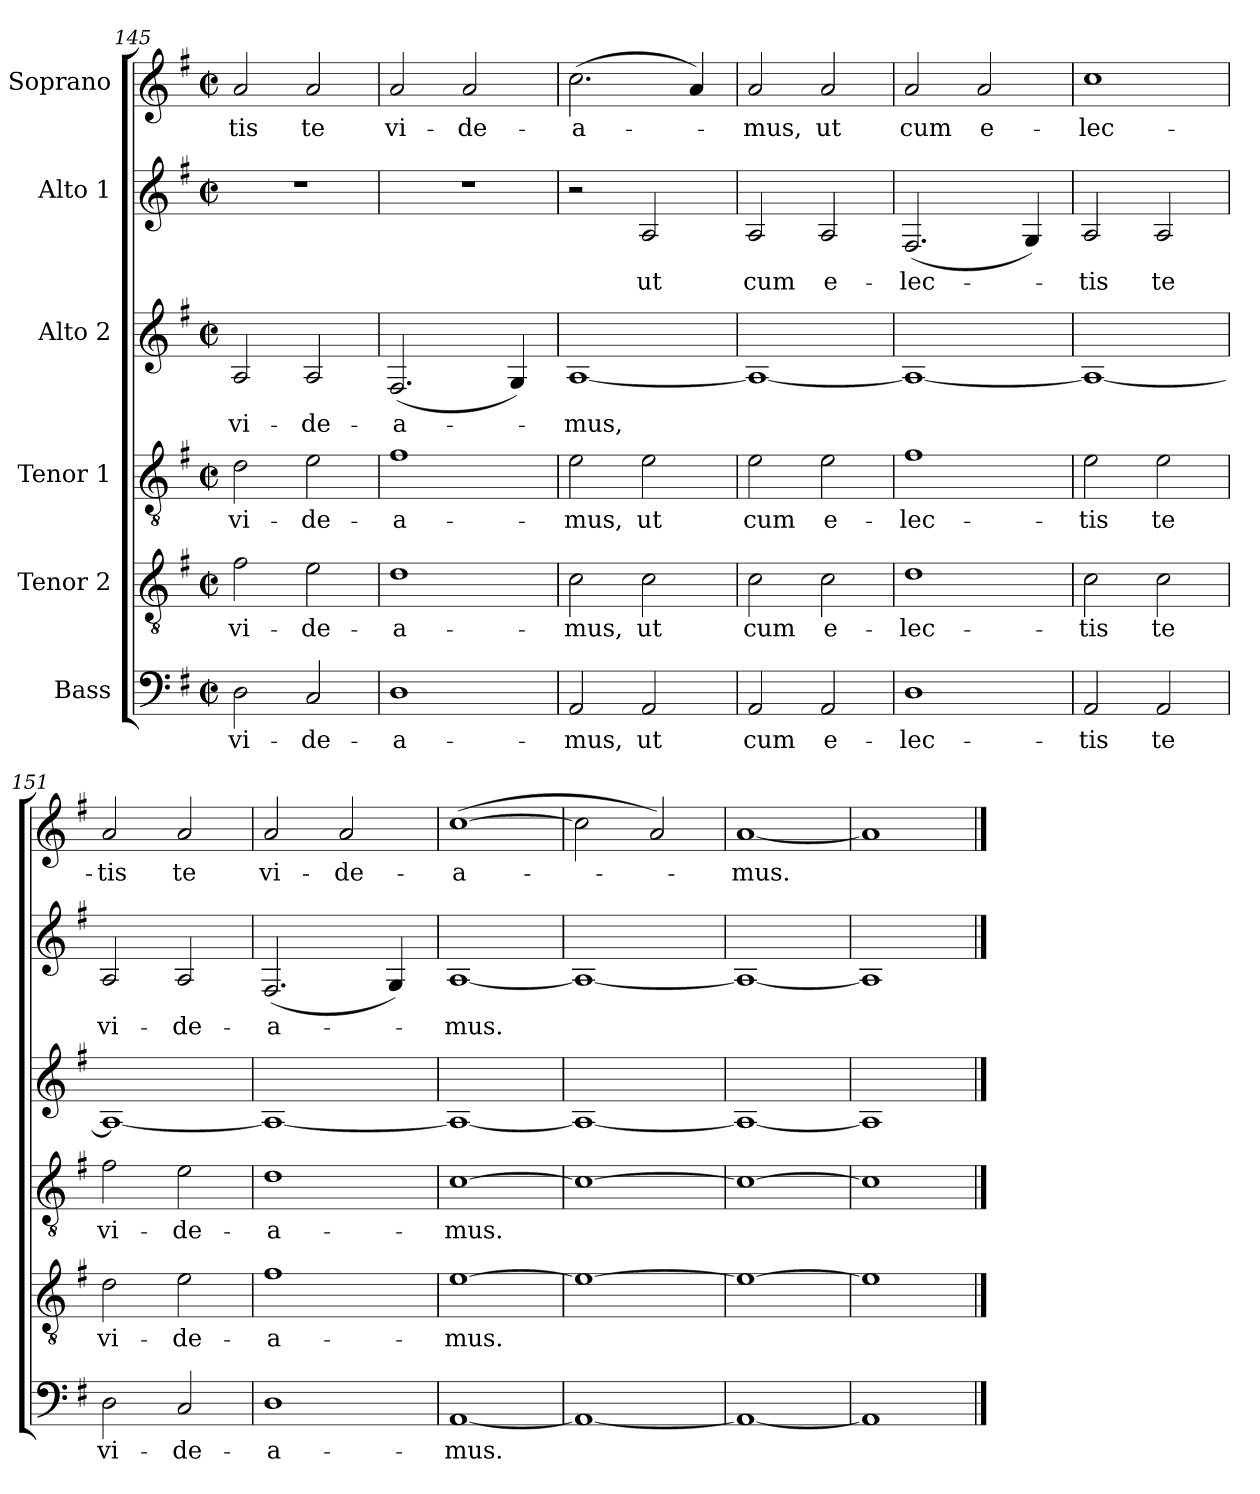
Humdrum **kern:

**kern	**text	**kern	**text	**kern	**text	**kern	**text	**kern	**text	**kern	**text
*part6	*part6	*part5	*part5	*part4	*part4	*part3	*part3	*part2	*part2	*part1	*part1
*staff6	*staff6	*staff5	*staff5	*staff4	*staff4	*staff3	*staff3	*staff2	*staff2	*staff1	*staff1
*I"Bass	*	*I"Tenor 2	*	*I"Tenor 1	*	*I"Alto 2	*	*I"Alto 1	*	*I"Soprano	*
*clefF4	*	*clefGv2	*	*clefGv2	*	*clefG2	*	*clefG2	*	*clefG2	*
*k[f#]	*	*k[f#]	*	*k[f#]	*	*k[f#]	*	*k[f#]	*	*k[f#]	*
*G:	*	*G:	*	*G:	*	*G:	*	*G:	*	*G:	*
*M2/2	*	*M2/2	*	*M2/2	*	*M2/2	*	*M2/2	*	*M2/2	*
*met(c|)	*	*met(c|)	*	*met(c|)	*	*met(c|)	*	*met(c|)	*	*met(c|)	*
=145	=145	=145	=145	=145	=145	=145	=145	=145	=145	=145	=145
!	!LO:LY:b	!	!LO:LY:b	!	!LO:LY:b	!	!LO:LY:b	!	!	!	!LO:LY:b
2D\	vi-	2f#\	vi-	2d\	vi-	2A/	vi-	1r	.	2a/	-tis
!	!LO:LY:b	!	!LO:LY:b	!	!LO:LY:b	!	!LO:LY:b	!	!	!	!LO:LY:b
2C/	-de-	2e\	-de-	2e\	-de-	2A/	-de-	.	.	2a/	te
=146	=146	=146	=146	=146	=146	=146	=146	=146	=146	=146	=146
!	!LO:LY:b	!	!LO:LY:b	!	!LO:LY:b	!	!LO:LY:b	!	!	!	!LO:LY:b
1D	-a-	1d	-a-	1f#	-a-	(<2.F#/	-a-	1r	.	2a/	vi-
!	!	!	!	!	!	!	!	!	!	!	!LO:LY:b
.	.	.	.	.	.	.	.	.	.	2a/	-de-
.	.	.	.	.	.	4G/)	.	.	.	.	.
=147	=147	=147	=147	=147	=147	=147	=147	=147	=147	=147	=147
!	!LO:LY:b	!	!LO:LY:b	!	!LO:LY:b	!	!LO:LY:b	!	!	!	!LO:LY:b
2AA/	-mus,	2c\	-mus,	2e\	-mus,	[1A	-mus,	2r	.	(>2.cc\	-a-
!	!LO:LY:b	!	!LO:LY:b	!	!LO:LY:b	!	!	!	!LO:LY:b	!	!
2AA/	ut	2c\	ut	2e\	ut	.	.	2A/	ut	.	.
.	.	.	.	.	.	.	.	.	.	4a/)	.
!!LO:LB:g=z
=148	=148	=148	=148	=148	=148	=148	=148	=148	=148	=148	=148
!	!LO:LY:b	!	!LO:LY:b	!	!LO:LY:b	!	!	!	!LO:LY:b	!	!LO:LY:b
2AA/	cum	2c\	cum	2e\	cum	1A_	.	2A/	cum	2a/	-mus,
!	!LO:LY:b	!	!LO:LY:b	!	!LO:LY:b	!	!	!	!LO:LY:b	!	!LO:LY:b
2AA/	e-	2c\	e-	2e\	e-	.	.	2A/	e-	2a/	ut
=149	=149	=149	=149	=149	=149	=149	=149	=149	=149	=149	=149
!	!LO:LY:b	!	!LO:LY:b	!	!LO:LY:b	!	!	!	!LO:LY:b	!	!LO:LY:b
1D	-lec-	1d	-lec-	1f#	-lec-	1A_	.	(<2.F#/	-lec-	2a/	cum
!	!	!	!	!	!	!	!	!	!	!	!LO:LY:b
.	.	.	.	.	.	.	.	.	.	2a/	e-
.	.	.	.	.	.	.	.	4G/)	.	.	.
=150	=150	=150	=150	=150	=150	=150	=150	=150	=150	=150	=150
!	!LO:LY:b	!	!LO:LY:b	!	!LO:LY:b	!	!	!	!LO:LY:b	!	!LO:LY:b
2AA/	-tis	2c\	-tis	2e\	-tis	1A_	.	2A/	-tis	1cc	-lec-
!	!LO:LY:b	!	!LO:LY:b	!	!LO:LY:b	!	!	!	!LO:LY:b	!	!
2AA/	te	2c\	te	2e\	te	.	.	2A/	te	.	.
=151	=151	=151	=151	=151	=151	=151	=151	=151	=151	=151	=151
!	!LO:LY:b	!	!LO:LY:b	!	!LO:LY:b	!	!	!	!LO:LY:b	!	!LO:LY:b
2D\	vi-	2d\	vi-	2f#\	vi-	1A_	.	2A/	vi-	2a/	-tis
!	!LO:LY:b	!	!LO:LY:b	!	!LO:LY:b	!	!	!	!LO:LY:b	!	!LO:LY:b
2C/	-de-	2e\	-de-	2e\	-de-	.	.	2A/	-de-	2a/	te
=152	=152	=152	=152	=152	=152	=152	=152	=152	=152	=152	=152
!	!LO:LY:b	!	!LO:LY:b	!	!LO:LY:b	!	!	!	!LO:LY:b	!	!LO:LY:b
1D	-a-	1f#	-a-	1d	-a-	1A_	.	(<2.F#/	-a-	2a/	vi-
!	!	!	!	!	!	!	!	!	!	!	!LO:LY:b
.	.	.	.	.	.	.	.	.	.	2a/	-de-
.	.	.	.	.	.	.	.	4G/)	.	.	.
=153	=153	=153	=153	=153	=153	=153	=153	=153	=153	=153	=153
!	!LO:LY:b	!	!LO:LY:b	!	!LO:LY:b	!	!	!	!LO:LY:b	!	!LO:LY:b
[1AA	-mus.	[1e	-mus.	[1c	-mus.	1A_	.	[1A	-mus.	(>[1cc	-a-
=154	=154	=154	=154	=154	=154	=154	=154	=154	=154	=154	=154
1AA_	.	1e_	.	1c_	.	1A_	.	1A_	.	2cc\]	.
.	.	.	.	.	.	.	.	.	.	2a/)	.
=155	=155	=155	=155	=155	=155	=155	=155	=155	=155	=155	=155
!	!	!	!	!	!	!	!	!	!	!	!LO:LY:b
1AA_	.	1e_	.	1c_	.	1A_	.	1A_	.	[1a	-mus.
=156	=156	=156	=156	=156	=156	=156	=156	=156	=156	=156	=156
1AA]	.	1e]	.	1c]	.	1A]	.	1A]	.	1a]	.
==	==	==	==	==	==	==	==	==	==	==	==
*-	*-	*-	*-	*-	*-	*-	*-	*-	*-	*-	*-
